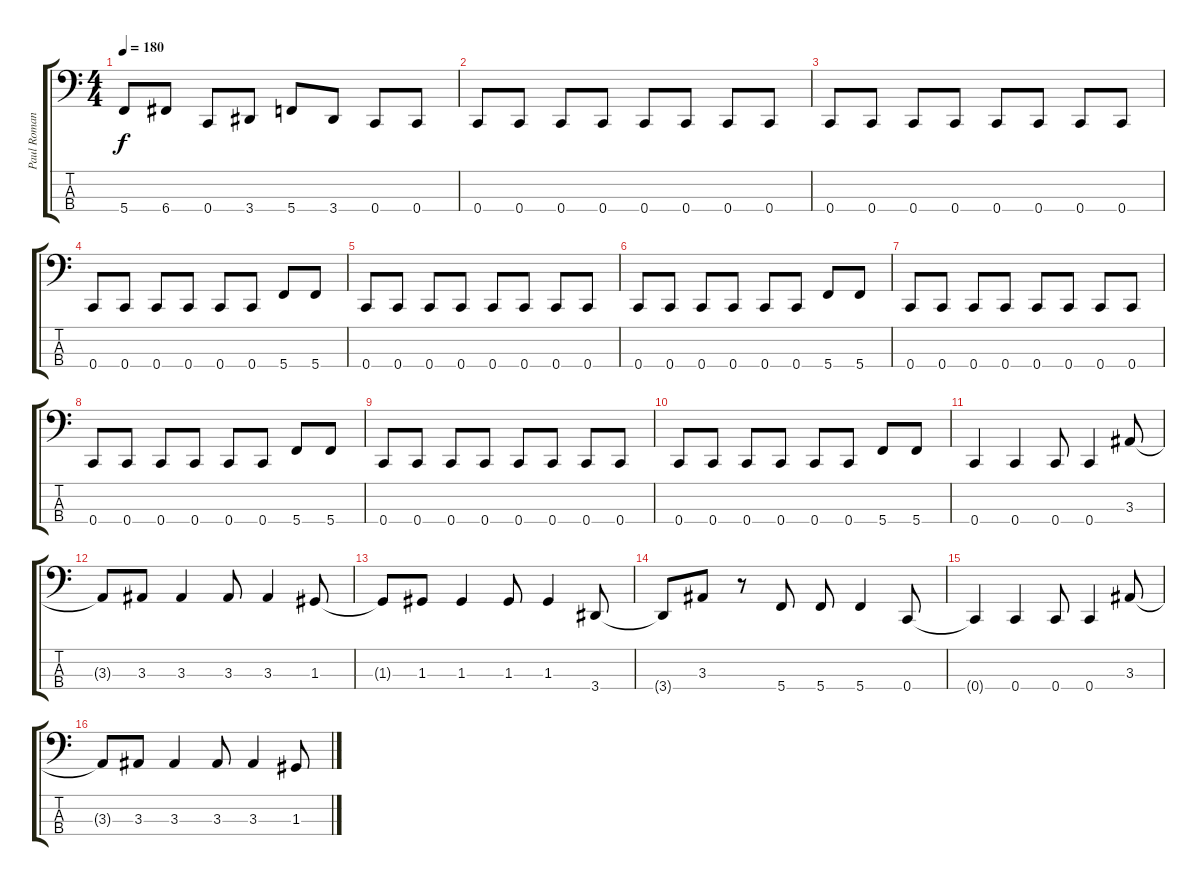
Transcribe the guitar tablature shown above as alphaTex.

\track ("Paul Romanko" "Paul Roman") {instrument electricbasspick}
\staff {score tabs}
\tuning (F2 C2 G1 C1) {hide}
\ts (4 4)
\tempo 180
\clef f4
\ks c
5.4.8{dy f} 6.4.8 0.4.8 3.4.8 5.4.8 3.4.8 0.4.8 0.4.8 |
0.4.8 0.4.8 0.4.8 0.4.8 0.4.8 0.4.8 0.4.8 0.4.8 |
0.4.8 0.4.8 0.4.8 0.4.8 0.4.8 0.4.8 0.4.8 0.4.8 |
0.4.8 0.4.8 0.4.8 0.4.8 0.4.8 0.4.8 5.4.8 5.4.8 |
0.4.8 0.4.8 0.4.8 0.4.8 0.4.8 0.4.8 0.4.8 0.4.8 |
0.4.8 0.4.8 0.4.8 0.4.8 0.4.8 0.4.8 5.4.8 5.4.8 |
0.4.8 0.4.8 0.4.8 0.4.8 0.4.8 0.4.8 0.4.8 0.4.8 |
0.4.8 0.4.8 0.4.8 0.4.8 0.4.8 0.4.8 5.4.8 5.4.8 |
0.4.8 0.4.8 0.4.8 0.4.8 0.4.8 0.4.8 0.4.8 0.4.8 |
0.4.8 0.4.8 0.4.8 0.4.8 0.4.8 0.4.8 5.4.8 5.4.8 |
0.4.4 0.4.4 0.4.8 0.4.4 3.3.8 |
3.3{t}.8 3.3.8 3.3.4 3.3.8 3.3.4 1.3.8 |
1.3{t}.8 1.3.8 1.3.4 1.3.8 1.3.4 3.4.8 |
3.4{t}.8 3.3.8 r.8 5.4.8 5.4.8 5.4.4 0.4.8 |
0.4{t}.4 0.4.4 0.4.8 0.4.4 3.3.8 |
3.3{t}.8 3.3.8 3.3.4 3.3.8 3.3.4 1.3.8
